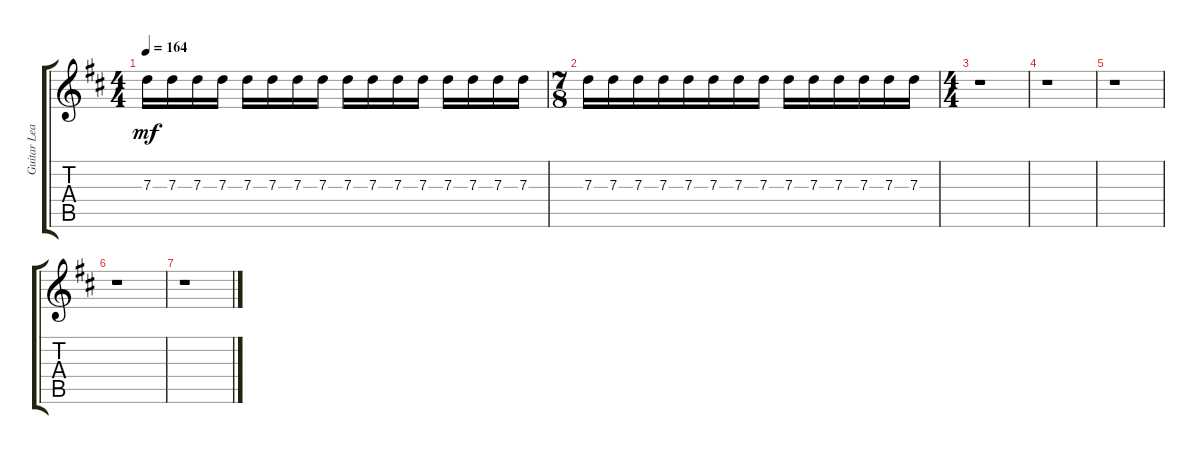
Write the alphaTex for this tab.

\track ("Guitar Lead" "Guitar Lea") {instrument overdrivenguitar}
\staff {score tabs}
\tuning (E4 B3 G3 D3 A2 E2) {hide}
\ts (4 4)
\tempo 164
\clef g2
\ks d
7.3.16{dy mf} 7.3.16 7.3.16 7.3.16 7.3.16 7.3.16 7.3.16 7.3.16 7.3.16 7.3.16 7.3.16 7.3.16 7.3.16 7.3.16 7.3.16 7.3.16 |
\ts (7 8)
7.3.16 7.3.16 7.3.16 7.3.16 7.3.16 7.3.16 7.3.16 7.3.16 7.3.16 7.3.16 7.3.16 7.3.16 7.3.16 7.3.16 |
\ts (4 4)
r.1 |
r.1 |
r.1 |
r.1 |
r.1
